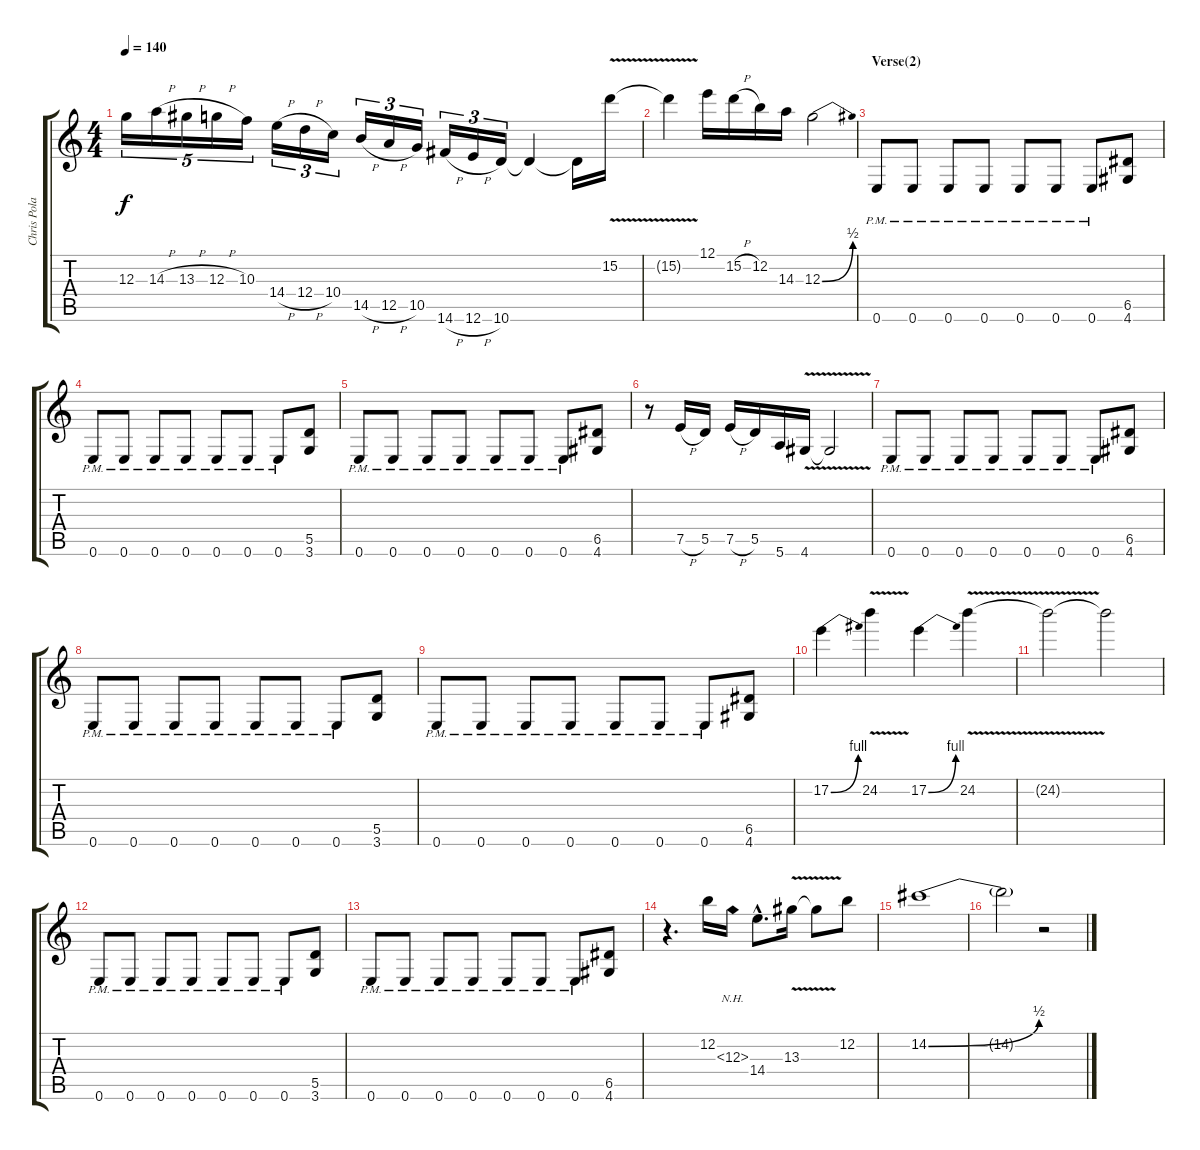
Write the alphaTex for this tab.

\track ("Chris Poland (Guitar 2)" "Chris Pola") {instrument overdrivenguitar}
\staff {score tabs}
\tuning (E4 B3 G3 D3 A2 E2) {hide}
\ts (4 4)
\tempo 140
\clef g2
\ks c
12.3.16{tu (5 4) dy f} 14.3{h}.16{tu (5 4)} 13.3{h}.16{tu (5 4)} 12.3{h}.16{tu (5 4)} 10.3.16{tu (5 4)} 14.4{h}.16{tu (3 2)} 12.4{h}.16{tu (3 2)} 10.4.16{tu (3 2)} 14.5{h}.16{tu (3 2)} 12.5{h}.16{tu (3 2)} 10.5.16{tu (3 2)} 14.6{h}.16{tu (3 2)} 12.6{h}.16{tu (3 2)} 10.6.16{tu (3 2)} 10.6{t}.4 10.6{t}.16 15.2{v}.16 |
15.2{t}.4 12.1.16 15.2{h}.16 12.2.16 14.3.16 12.3{be (bend 0 0 60 2)}.2 |
\section ("" "Verse(2)")
0.6{pm}.8 0.6{pm}.8 0.6{pm}.8 0.6{pm}.8 0.6{pm}.8 0.6{pm}.8 0.6{pm}.8 (6.5 4.6).8 |
0.6{pm}.8 0.6{pm}.8 0.6{pm}.8 0.6{pm}.8 0.6{pm}.8 0.6{pm}.8 0.6{pm}.8 (5.5 3.6).8 |
0.6{pm}.8 0.6{pm}.8 0.6{pm}.8 0.6{pm}.8 0.6{pm}.8 0.6{pm}.8 0.6{pm}.8 (6.5 4.6).8 |
r.8 7.5{h}.16 5.5.16 7.5{h}.16 5.5.16 5.6.16 4.6{v}.16 4.6{t}.2 |
0.6{pm}.8 0.6{pm}.8 0.6{pm}.8 0.6{pm}.8 0.6{pm}.8 0.6{pm}.8 0.6{pm}.8 (6.5 4.6).8 |
0.6{pm}.8 0.6{pm}.8 0.6{pm}.8 0.6{pm}.8 0.6{pm}.8 0.6{pm}.8 0.6{pm}.8 (5.5 3.6).8 |
0.6{pm}.8 0.6{pm}.8 0.6{pm}.8 0.6{pm}.8 0.6{pm}.8 0.6{pm}.8 0.6{pm}.8 (6.5 4.6).8 |
17.2{be (bend 0 0 60 4)}.4 24.2{v}.4 17.2{be (bend 0 0 60 4)}.4 24.2{v}.4 |
24.2{t}.2 24.2{t}.2 |
0.6{pm}.8 0.6{pm}.8 0.6{pm}.8 0.6{pm}.8 0.6{pm}.8 0.6{pm}.8 0.6{pm}.8 (5.5 3.6).8 |
0.6{pm}.8 0.6{pm}.8 0.6{pm}.8 0.6{pm}.8 0.6{pm}.8 0.6{pm}.8 0.6{pm}.8 (6.5 4.6).8 |
r.4{d} 12.2.16 13.3{nh}.16 14.4{hac}.8{d} 13.3{v}.16 13.3{t}.8 12.2.8 |
14.2{be (bend 0 0 60 2)}.1 |
14.2{t}.2 r.2
